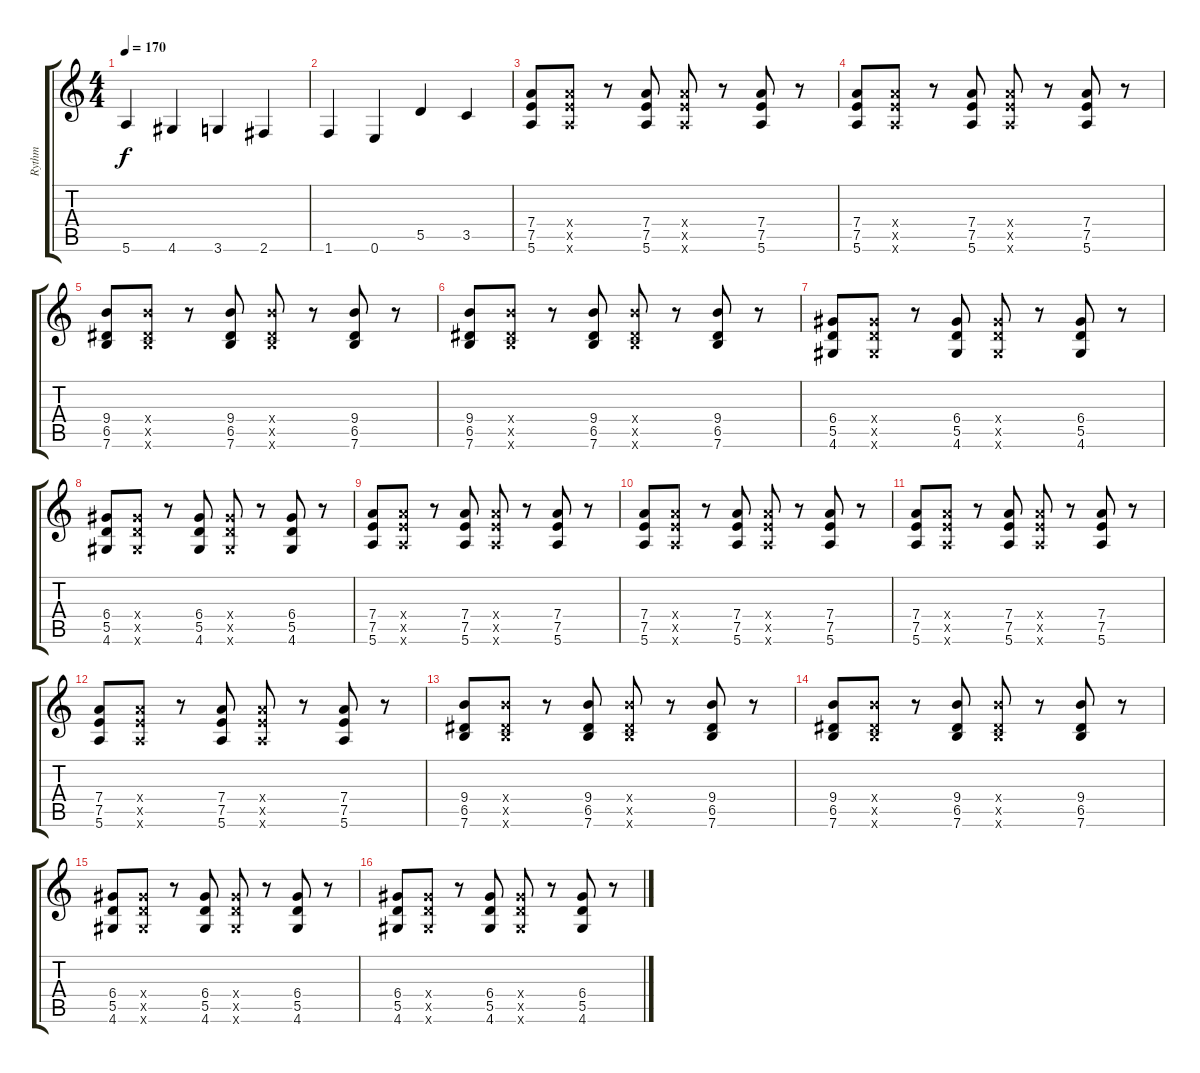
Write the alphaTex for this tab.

\track ("Rythm" "Rythm") {instrument acousticguitarsteel}
\staff {score tabs}
\tuning (E4 B3 G3 D3 A2 E2) {hide}
\ts (4 4)
\tempo 170
\clef g2
\ks aminor
5.6.4{dy f} 4.6.4 3.6.4 2.6.4 |
1.6.4 0.6.4 5.5.4 3.5.4 |
(7.4 7.5 5.6).8 (7.4{x} 7.5{x} 5.6{x}).8 r.8 (7.4 7.5 5.6).8 (7.4{x} 7.5{x} 5.6{x}).8 r.8 (7.4 7.5 5.6).8 r.8 |
(7.4 7.5 5.6).8 (7.4{x} 7.5{x} 5.6{x}).8 r.8 (7.4 7.5 5.6).8 (7.4{x} 7.5{x} 5.6{x}).8 r.8 (7.4 7.5 5.6).8 r.8 |
(9.4 6.5 7.6).8 (9.4{x} 6.5{x} 7.6{x}).8 r.8 (9.4 6.5 7.6).8 (9.4{x} 6.5{x} 7.6{x}).8 r.8 (9.4 6.5 7.6).8 r.8 |
(9.4 6.5 7.6).8 (9.4{x} 6.5{x} 7.6{x}).8 r.8 (9.4 6.5 7.6).8 (9.4{x} 6.5{x} 7.6{x}).8 r.8 (9.4 6.5 7.6).8 r.8 |
(6.4 5.5 4.6).8 (6.4{x} 5.5{x} 4.6{x}).8 r.8 (6.4 5.5 4.6).8 (6.4{x} 5.5{x} 4.6{x}).8 r.8 (6.4 5.5 4.6).8 r.8 |
(6.4 5.5 4.6).8 (6.4{x} 5.5{x} 4.6{x}).8 r.8 (6.4 5.5 4.6).8 (6.4{x} 5.5{x} 4.6{x}).8 r.8 (6.4 5.5 4.6).8 r.8 |
(7.4 7.5 5.6).8 (7.4{x} 7.5{x} 5.6{x}).8 r.8 (7.4 7.5 5.6).8 (7.4{x} 7.5{x} 5.6{x}).8 r.8 (7.4 7.5 5.6).8 r.8 |
(7.4 7.5 5.6).8 (7.4{x} 7.5{x} 5.6{x}).8 r.8 (7.4 7.5 5.6).8 (7.4{x} 7.5{x} 5.6{x}).8 r.8 (7.4 7.5 5.6).8 r.8 |
(7.4 7.5 5.6).8 (7.4{x} 7.5{x} 5.6{x}).8 r.8 (7.4 7.5 5.6).8 (7.4{x} 7.5{x} 5.6{x}).8 r.8 (7.4 7.5 5.6).8 r.8 |
(7.4 7.5 5.6).8 (7.4{x} 7.5{x} 5.6{x}).8 r.8 (7.4 7.5 5.6).8 (7.4{x} 7.5{x} 5.6{x}).8 r.8 (7.4 7.5 5.6).8 r.8 |
(9.4 6.5 7.6).8 (9.4{x} 6.5{x} 7.6{x}).8 r.8 (9.4 6.5 7.6).8 (9.4{x} 6.5{x} 7.6{x}).8 r.8 (9.4 6.5 7.6).8 r.8 |
(9.4 6.5 7.6).8 (9.4{x} 6.5{x} 7.6{x}).8 r.8 (9.4 6.5 7.6).8 (9.4{x} 6.5{x} 7.6{x}).8 r.8 (9.4 6.5 7.6).8 r.8 |
(6.4 5.5 4.6).8 (6.4{x} 5.5{x} 4.6{x}).8 r.8 (6.4 5.5 4.6).8 (6.4{x} 5.5{x} 4.6{x}).8 r.8 (6.4 5.5 4.6).8 r.8 |
(6.4 5.5 4.6).8 (6.4{x} 5.5{x} 4.6{x}).8 r.8 (6.4 5.5 4.6).8 (6.4{x} 5.5{x} 4.6{x}).8 r.8 (6.4 5.5 4.6).8 r.8
